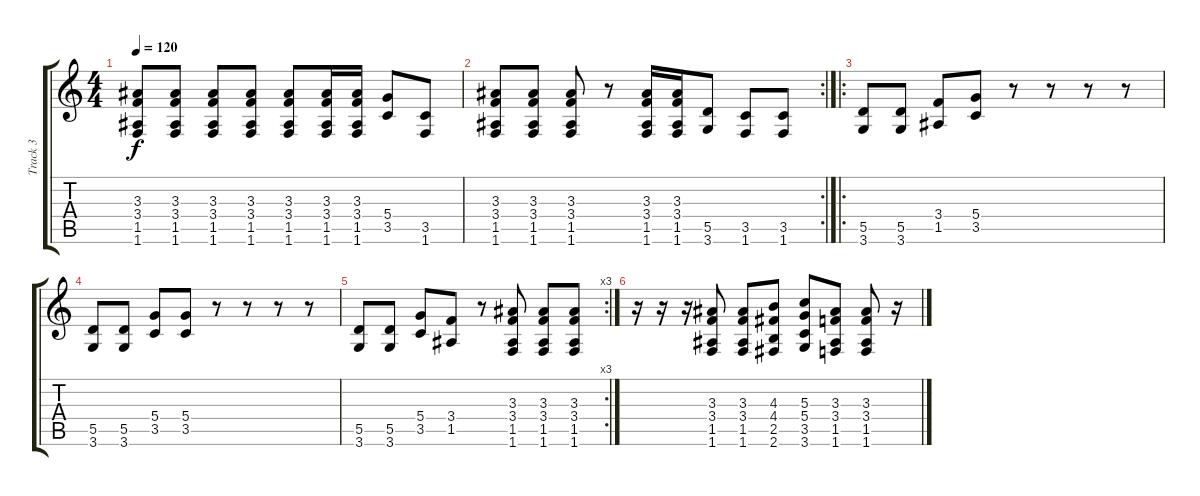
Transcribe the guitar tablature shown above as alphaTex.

\track ("Track 3" "Track 3") {instrument distortionguitar}
\staff {score tabs}
\tuning (E4 B3 G3 D3 A2 E2) {hide}
\ts (4 4)
\tempo 120
\clef g2
\ks c
(3.3 3.4 1.5 1.6).8{dy f} (3.3 3.4 1.5 1.6).8 (3.3 3.4 1.5 1.6).8 (3.3 3.4 1.5 1.6).8 (3.3 3.4 1.5 1.6).8 (3.3 3.4 1.5 1.6).16 (3.3 3.4 1.5 1.6).16 (5.4 3.5).8 (3.5 1.6).8 |
\rc 2
(3.3 3.4 1.5 1.6).8 (3.3 3.4 1.5 1.6).8 (3.3 3.4 1.5 1.6).8 r.8 (3.3 3.4 1.5 1.6).16 (3.3 3.4 1.5 1.6).16 (5.5 3.6).8 (3.5 1.6).8 (3.5 1.6).8 |
\ro
(5.5 3.6).8 (5.5 3.6).8 (3.4 1.5).8 (5.4 3.5).8 r.8 r.8 r.8 r.8 |
(5.5 3.6).8 (5.5 3.6).8 (5.4 3.5).8 (5.4 3.5).8 r.8 r.8 r.8 r.8 |
\rc 3
(5.5 3.6).8 (5.5 3.6).8 (5.4 3.5).8 (3.4 1.5).8 r.8 (3.3 3.4 1.5 1.6).8 (3.3 3.4 1.5 1.6).8 (3.3 3.4 1.5 1.6).8 |
r.16 r.16 r.16 (3.3 3.4 1.5 1.6).8 (3.3 3.4 1.5 1.6).8 (4.3 4.4 2.5 2.6).8 (5.3 5.4 3.5 3.6).8 (3.3 3.4 1.5 1.6).8 (3.3 3.4 1.5 1.6).8 r.16
